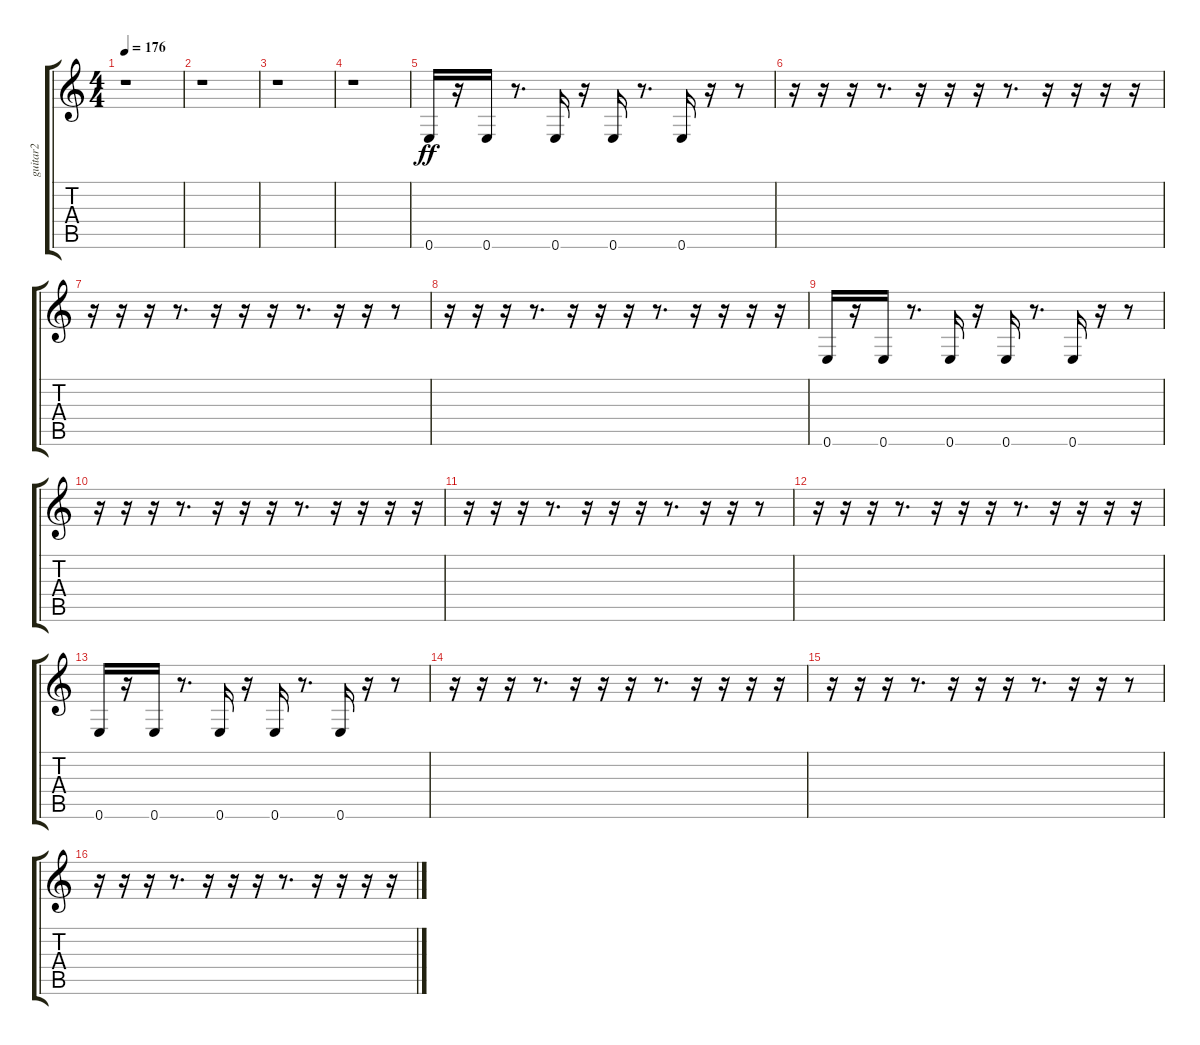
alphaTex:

\track ("guitar2" "guitar2") {instrument acousticguitarsteel}
\staff {score tabs}
\tuning (E4 B3 G3 D3 A2 E2) {hide}
\ts (4 4)
\tempo 176
\clef g2
\ks c
r.1{dy ff} |
r.1 |
r.1 |
r.1 |
0.6.16 r.16 0.6.16 r.8{d} 0.6.16 r.16 0.6.16 r.8{d} 0.6.16 r.16 r.8 |
r.16 r.16 r.16 r.8{d} r.16 r.16 r.16 r.8{d} r.16 r.16 r.16 r.16 |
r.16 r.16 r.16 r.8{d} r.16 r.16 r.16 r.8{d} r.16 r.16 r.8 |
r.16 r.16 r.16 r.8{d} r.16 r.16 r.16 r.8{d} r.16 r.16 r.16 r.16 |
0.6.16 r.16 0.6.16 r.8{d} 0.6.16 r.16 0.6.16 r.8{d} 0.6.16 r.16 r.8 |
r.16 r.16 r.16 r.8{d} r.16 r.16 r.16 r.8{d} r.16 r.16 r.16 r.16 |
r.16 r.16 r.16 r.8{d} r.16 r.16 r.16 r.8{d} r.16 r.16 r.8 |
r.16 r.16 r.16 r.8{d} r.16 r.16 r.16 r.8{d} r.16 r.16 r.16 r.16 |
0.6.16 r.16 0.6.16 r.8{d} 0.6.16 r.16 0.6.16 r.8{d} 0.6.16 r.16 r.8 |
r.16 r.16 r.16 r.8{d} r.16 r.16 r.16 r.8{d} r.16 r.16 r.16 r.16 |
r.16 r.16 r.16 r.8{d} r.16 r.16 r.16 r.8{d} r.16 r.16 r.8 |
r.16 r.16 r.16 r.8{d} r.16 r.16 r.16 r.8{d} r.16 r.16 r.16 r.16
